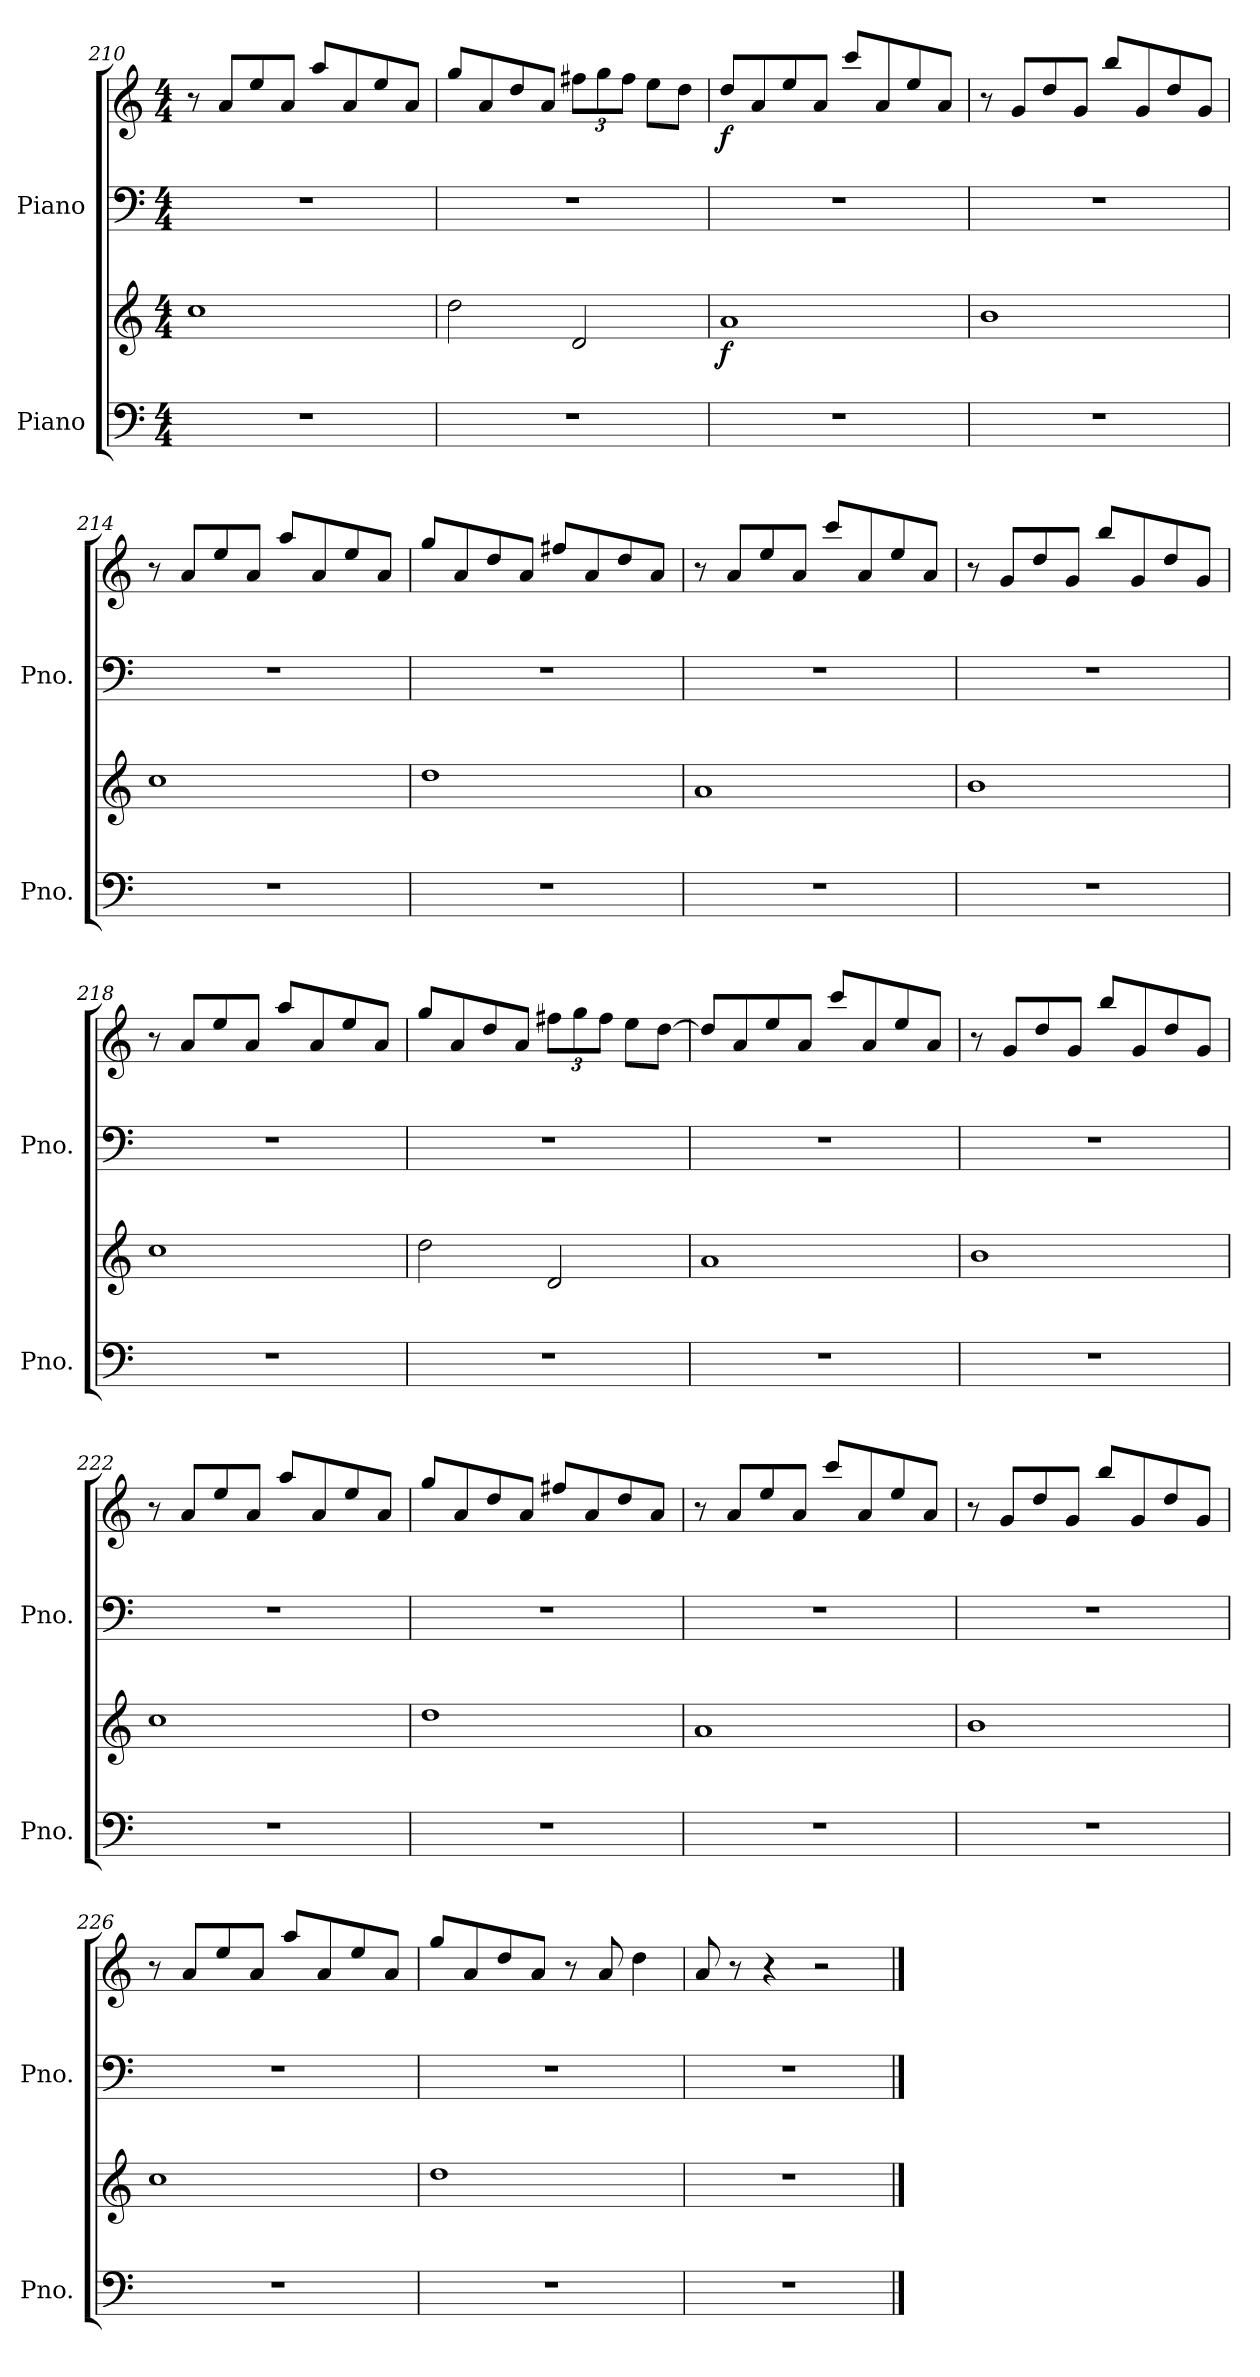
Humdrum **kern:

**kern	**kern	**dynam	**kern	**kern	**dynam
*part2	*part2	*part2	*part1	*part1	*part1
*staff4	*staff3	*staff3/4	*staff2	*staff1	*staff1/2
*I"Piano	*	*	*I"Piano	*	*
*I'Pno.	*	*	*I'Pno.	*	*
!!LO:PB:g=z
*clefF4	*clefG2	*	*clefF4	*clefG2	*
*k[]	*k[]	*	*k[]	*k[]	*
*C:	*C:	*	*C:	*C:	*
*M4/4	*M4/4	*	*M4/4	*M4/4	*
=210	=210	=210	=210	=210	=210
1r	1cc	.	1r	8r	.
.	.	.	.	8a/L	.
.	.	.	.	8ee/	.
.	.	.	.	8a/J	.
.	.	.	.	8aa/L	.
.	.	.	.	8a/	.
.	.	.	.	8ee/	.
.	.	.	.	8a/J	.
!!LO:PB:g=z
=211	=211	=211	=211	=211	=211
1r	2dd\	.	1r	8gg/L	.
.	.	.	.	8a/	.
.	.	.	.	8dd/	.
.	.	.	.	8a/J	.
*	*	*	*	*Xbrackettup	*
.	2d/	.	.	12ff#X\L	.
.	.	.	.	12gg\	.
.	.	.	.	12ff#\J	.
.	.	.	.	8ee\L	.
.	.	.	.	8dd\J	.
=212	=212	=212	=212	=212	=212
!	!	!LO:DY:b	!	!	!LO:DY:b
1r	1a	f	1r	8dd/L	f
.	.	.	.	8a/	.
.	.	.	.	8ee/	.
.	.	.	.	8a/J	.
.	.	.	.	8ccc/L	.
.	.	.	.	8a/	.
.	.	.	.	8ee/	.
.	.	.	.	8a/J	.
=213	=213	=213	=213	=213	=213
1r	1b	.	1r	8r	.
.	.	.	.	8g/L	.
.	.	.	.	8dd/	.
.	.	.	.	8g/J	.
.	.	.	.	8bb/L	.
.	.	.	.	8g/	.
.	.	.	.	8dd/	.
.	.	.	.	8g/J	.
!!LO:PB:g=z
=214	=214	=214	=214	=214	=214
1r	1cc	.	1r	8r	.
.	.	.	.	8a/L	.
.	.	.	.	8ee/	.
.	.	.	.	8a/J	.
.	.	.	.	8aa/L	.
.	.	.	.	8a/	.
.	.	.	.	8ee/	.
.	.	.	.	8a/J	.
!!LO:PB:g=z
=215	=215	=215	=215	=215	=215
1r	1dd	.	1r	8gg/L	.
.	.	.	.	8a/	.
.	.	.	.	8dd/	.
.	.	.	.	8a/J	.
.	.	.	.	8ff#X/L	.
.	.	.	.	8a/	.
.	.	.	.	8dd/	.
.	.	.	.	8a/J	.
=216	=216	=216	=216	=216	=216
1r	1a	.	1r	8r	.
.	.	.	.	8a/L	.
.	.	.	.	8ee/	.
.	.	.	.	8a/J	.
.	.	.	.	8ccc/L	.
.	.	.	.	8a/	.
.	.	.	.	8ee/	.
.	.	.	.	8a/J	.
=217	=217	=217	=217	=217	=217
1r	1b	.	1r	8r	.
.	.	.	.	8g/L	.
.	.	.	.	8dd/	.
.	.	.	.	8g/J	.
.	.	.	.	8bb/L	.
.	.	.	.	8g/	.
.	.	.	.	8dd/	.
.	.	.	.	8g/J	.
!!LO:PB:g=z
=218	=218	=218	=218	=218	=218
1r	1cc	.	1r	8r	.
.	.	.	.	8a/L	.
.	.	.	.	8ee/	.
.	.	.	.	8a/J	.
.	.	.	.	8aa/L	.
.	.	.	.	8a/	.
.	.	.	.	8ee/	.
.	.	.	.	8a/J	.
=219	=219	=219	=219	=219	=219
1r	2dd\	.	1r	8gg/L	.
.	.	.	.	8a/	.
.	.	.	.	8dd/	.
.	.	.	.	8a/J	.
.	2d/	.	.	12ff#X\L	.
.	.	.	.	12gg\	.
.	.	.	.	12ff#\J	.
.	.	.	.	8ee\L	.
.	.	.	.	[8dd\J	.
=220	=220	=220	=220	=220	=220
1r	1a	.	1r	8dd/L]	.
.	.	.	.	8a/	.
.	.	.	.	8ee/	.
.	.	.	.	8a/J	.
.	.	.	.	8ccc/L	.
.	.	.	.	8a/	.
.	.	.	.	8ee/	.
.	.	.	.	8a/J	.
=221	=221	=221	=221	=221	=221
1r	1b	.	1r	8r	.
.	.	.	.	8g/L	.
.	.	.	.	8dd/	.
.	.	.	.	8g/J	.
.	.	.	.	8bb/L	.
.	.	.	.	8g/	.
.	.	.	.	8dd/	.
.	.	.	.	8g/J	.
!!LO:PB:g=z
=222	=222	=222	=222	=222	=222
1r	1cc	.	1r	8r	.
.	.	.	.	8a/L	.
.	.	.	.	8ee/	.
.	.	.	.	8a/J	.
.	.	.	.	8aa/L	.
.	.	.	.	8a/	.
.	.	.	.	8ee/	.
.	.	.	.	8a/J	.
!!LO:PB:g=z
=223	=223	=223	=223	=223	=223
1r	1dd	.	1r	8gg/L	.
.	.	.	.	8a/	.
.	.	.	.	8dd/	.
.	.	.	.	8a/J	.
.	.	.	.	8ff#X/L	.
.	.	.	.	8a/	.
.	.	.	.	8dd/	.
.	.	.	.	8a/J	.
=224	=224	=224	=224	=224	=224
1r	1a	.	1r	8r	.
.	.	.	.	8a/L	.
.	.	.	.	8ee/	.
.	.	.	.	8a/J	.
.	.	.	.	8ccc/L	.
.	.	.	.	8a/	.
.	.	.	.	8ee/	.
.	.	.	.	8a/J	.
=225	=225	=225	=225	=225	=225
1r	1b	.	1r	8r	.
.	.	.	.	8g/L	.
.	.	.	.	8dd/	.
.	.	.	.	8g/J	.
.	.	.	.	8bb/L	.
.	.	.	.	8g/	.
.	.	.	.	8dd/	.
.	.	.	.	8g/J	.
!!LO:PB:g=z
=226	=226	=226	=226	=226	=226
1r	1cc	.	1r	8r	.
.	.	.	.	8a/L	.
.	.	.	.	8ee/	.
.	.	.	.	8a/J	.
.	.	.	.	8aa/L	.
.	.	.	.	8a/	.
.	.	.	.	8ee/	.
.	.	.	.	8a/J	.
!!LO:PB:g=z
=227	=227	=227	=227	=227	=227
1r	1dd	.	1r	8gg/L	.
.	.	.	.	8a/	.
.	.	.	.	8dd/	.
.	.	.	.	8a/J	.
.	.	.	.	8r	.
.	.	.	.	8a/	.
.	.	.	.	4dd\	.
=228	=228	=228	=228	=228	=228
1r	1r	.	1r	8a/	.
.	.	.	.	8r	.
.	.	.	.	4r	.
.	.	.	.	2r	.
==	==	==	==	==	==
*-	*-	*-	*-	*-	*-
